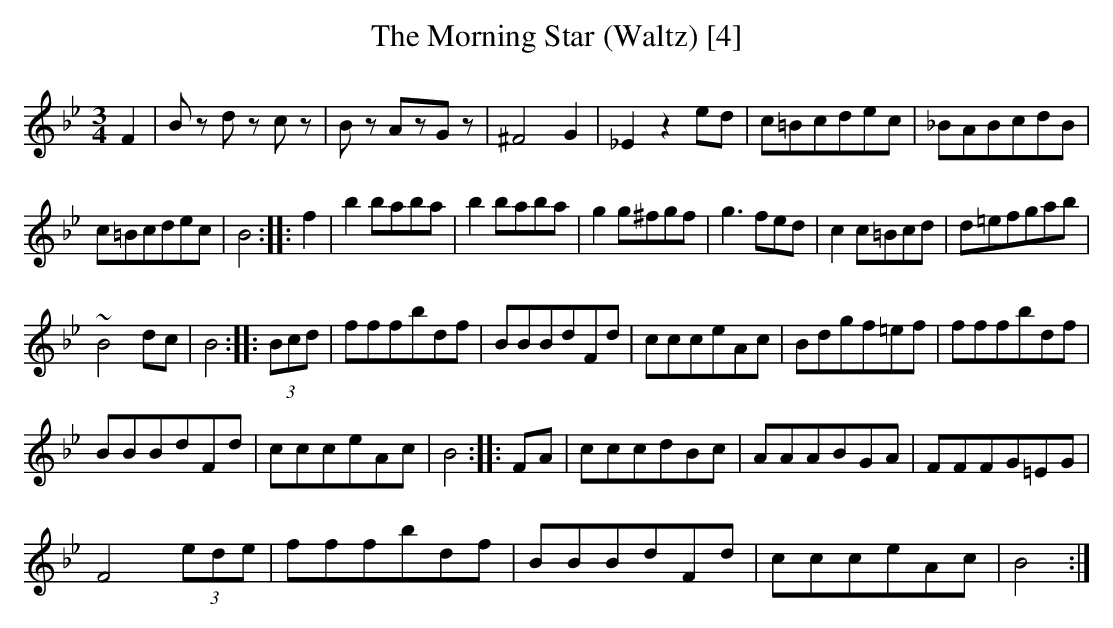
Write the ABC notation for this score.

X:1
T:Morning Star (Waltz) [4], The
M:3/4
L:1/8
K:Bb
F2|Bz dz cz|Bz AzGz|^F4 G2|_E2 z2 ed|c=Bcdec|_BABcdB|
c=Bcdec |B4::f2|b2 baba|b2 baba|g2 g^fgf|g3 fed|c2 c=Bcd|d=efgab|
~B4 dc|B4::(3Bcd|fffbdf|BBBdFd|ccceAc|Bdgf=ef|fffbdf|
BBBdFd|ccceAc|B4::FA|cccdBc|AAABGA|FFFG=EG|
F4 (3ede|fffbdf|BBBdFd|ccceAc|B4:|
